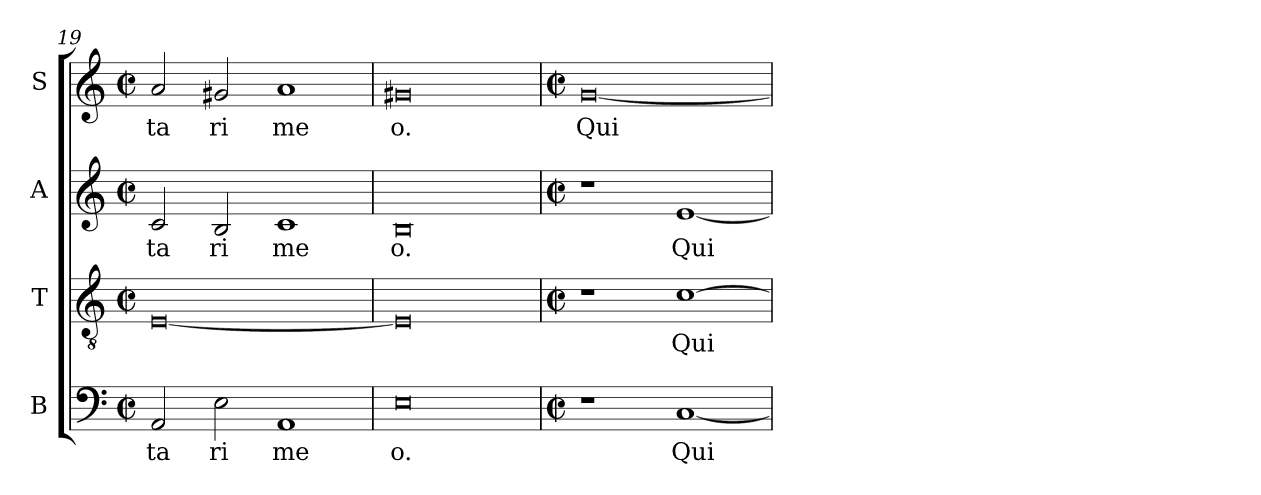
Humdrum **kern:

**kern	**text	**kern	**text	**kern	**text	**kern	**text
*part4	*part4	*part3	*part3	*part2	*part2	*part1	*part1
*staff4	*staff4	*staff3	*staff3	*staff2	*staff2	*staff1	*staff1
*I"B	*	*I"T	*	*I"A	*	*I"S	*
*I'B	*	*I'T	*	*I'A	*	*I'S	*
*clefF4	*	*clefGv2	*	*clefG2	*	*clefG2	*
*k[]	*	*k[]	*	*k[]	*	*k[]	*
*C:	*	*C:	*	*C:	*	*C:	*
*M2/2	*	*M2/2	*	*M2/2	*	*M2/2	*
*met(c|)	*	*met(c|)	*	*met(c|)	*	*met(c|)	*
=19	=19	=19	=19	=19	=19	=19	=19
!	!LO:LY:b:cj	!	!LO:LY:b:cj	!	!LO:LY:b:cj	!	!LO:LY:b:cj
2AA/	ta	[<0E	.	2c/	ta	2a/	ta
!	!LO:LY:b:cj	!	!	!	!LO:LY:b:cj	!	!LO:LY:b:cj
2E\	ri	.	.	2B/	ri	2g#X/	ri
!	!LO:LY:b:cj	!	!	!	!LO:LY:b:cj	!	!LO:LY:b:cj
1AA	me	.	.	1c	me	1a	me
=20	=20	=20	=20	=20	=20	=20	=20
!	!LO:LY:b:cj	!	!LO:LY:b:cj	!	!LO:LY:b:cj	!	!LO:LY:b:cj
0E	o.	0E]	.	0B	o.	0g#X	o.
!!LO:PB:g=z
=21!	=21!	=21!	=21!	=21!	=21!	=21!	=21!
*M2/2	*	*M2/2	*	*M2/2	*	*M2/2	*
*met(c|)	*	*met(c|)	*	*met(c|)	*	*met(c|)	*
!	!	!	!	!	!	!	!LO:LY:b:cj
1r	.	1r	.	1r	.	[<0g	Qui-
!	!LO:LY:b:cj	!	!LO:LY:b:cj	!	!LO:LY:b:cj	!	!
[<1C	Qui-	[>1c	Qui	[<1e	Qui	.	.
=	=	=	=	=	=	=	=
*-	*-	*-	*-	*-	*-	*-	*-
